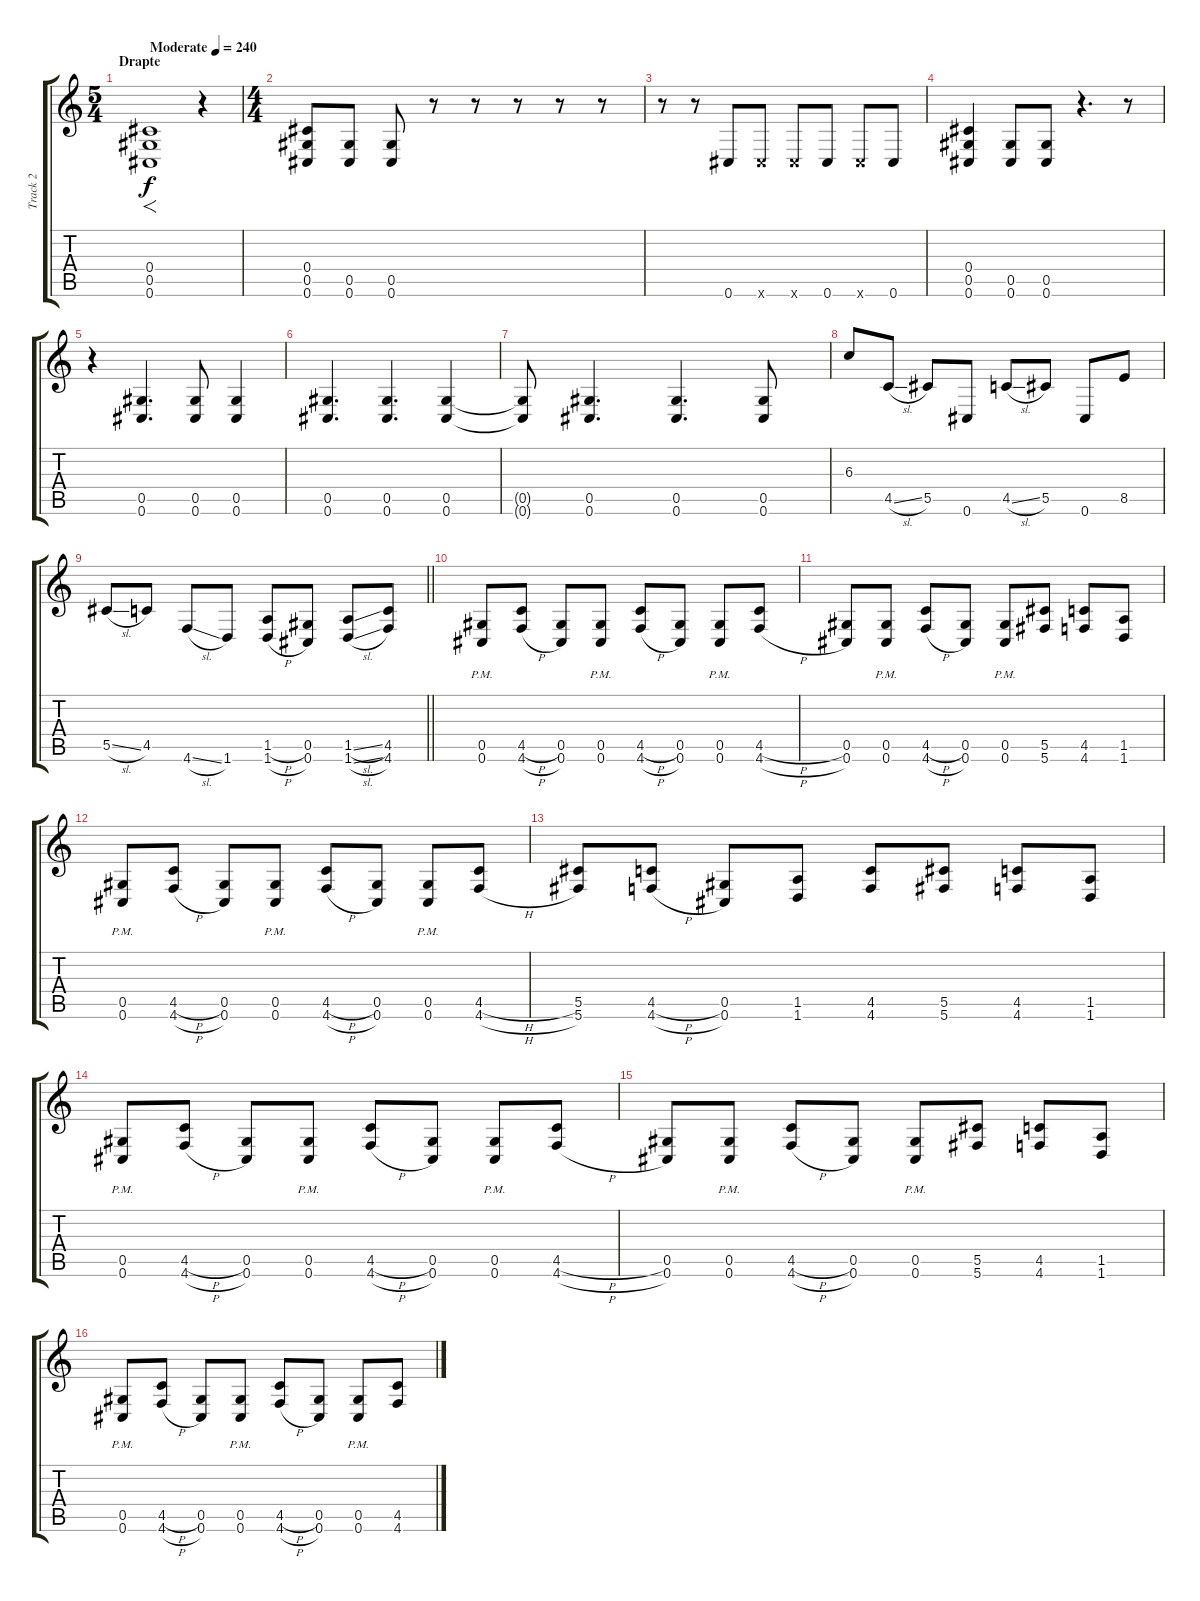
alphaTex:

\track ("Track 2" "Track 2") {instrument distortionguitar}
\staff {score tabs}
\tuning (Eb4 Bb3 Gb3 Db3 Ab2 Db2) {hide}
\ts (5 4)
\section ("" "Drapte")
\tempo (240 "Moderate")
\clef g2
\ks c
(0.4 0.5 0.6).1{f dy f instrument distortionguitar} r.4 |
\ts (4 4)
(0.4 0.5 0.6).8 (0.5 0.6).8 (0.5 0.6).8 r.8 r.8 r.8 r.8 r.8 |
r.8 r.8 0.6.8 0.6{x}.8 0.6{x}.8 0.6.8 0.6{x}.8 0.6.8 |
(0.4 0.5 0.6).4 (0.5 0.6).8 (0.5 0.6).8 r.4{d} r.8 |
r.4 (0.5 0.6).4{d} (0.5 0.6).8 (0.5 0.6).4 |
(0.5 0.6).4{d} (0.5 0.6).4{d} (0.5 0.6).4 |
(0.5{t} 0.6{t}).8 (0.5 0.6).4{d} (0.5 0.6).4{d} (0.5 0.6).8 |
6.3.8 4.5{sl}.8 5.5.8 0.6.8 4.5{sl}.8 5.5.8 0.6.8 8.5.8 |
\barLineRight lightlight
5.5{sl}.8 4.5.8 4.6{sl}.8 1.6.8 (1.5{h} 1.6{h}).8 (0.5 0.6).8 (1.5{sl} 1.6{sl}).8 (4.5 4.6).8 |
\section ("" "")
(0.5{pm} 0.6{pm}).8 (4.5{h} 4.6{h}).8 (0.5 0.6).8 (0.5{pm} 0.6{pm}).8 (4.5{h} 4.6{h}).8 (0.5 0.6).8 (0.5{pm} 0.6{pm}).8 (4.5{h} 4.6{h}).8 |
(0.5 0.6).8 (0.5{pm} 0.6{pm}).8 (4.5{h} 4.6{h}).8 (0.5 0.6).8 (0.5{pm} 0.6{pm}).8 (5.5 5.6).8 (4.5 4.6).8 (1.5 1.6).8 |
(0.5{pm} 0.6{pm}).8 (4.5{h} 4.6{h}).8 (0.5 0.6).8 (0.5{pm} 0.6{pm}).8 (4.5{h} 4.6{h}).8 (0.5 0.6).8 (0.5{pm} 0.6{pm}).8 (4.5{h} 4.6{h}).8 |
(5.5 5.6).8 (4.5{h} 4.6{h}).8 (0.5 0.6).8 (1.5 1.6).8 (4.5 4.6).8 (5.5 5.6).8 (4.5 4.6).8 (1.5 1.6).8 |
(0.5{pm} 0.6{pm}).8 (4.5{h} 4.6{h}).8 (0.5 0.6).8 (0.5{pm} 0.6{pm}).8 (4.5{h} 4.6{h}).8 (0.5 0.6).8 (0.5{pm} 0.6{pm}).8 (4.5{h} 4.6{h}).8 |
(0.5 0.6).8 (0.5{pm} 0.6{pm}).8 (4.5{h} 4.6{h}).8 (0.5 0.6).8 (0.5{pm} 0.6{pm}).8 (5.5 5.6).8 (4.5 4.6).8 (1.5 1.6).8 |
(0.5{pm} 0.6{pm}).8 (4.5{h} 4.6{h}).8 (0.5 0.6).8 (0.5{pm} 0.6{pm}).8 (4.5{h} 4.6{h}).8 (0.5 0.6).8 (0.5{pm} 0.6{pm}).8 (4.5{h} 4.6{h}).8
